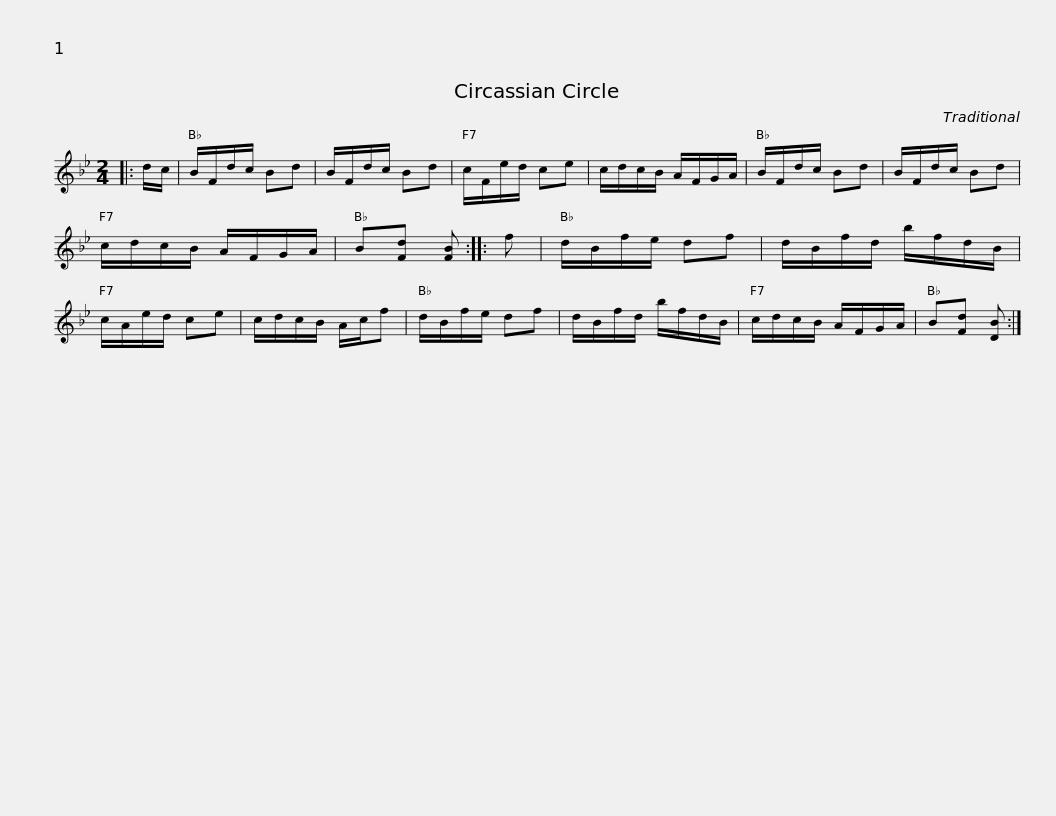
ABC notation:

X:1
L:1/8
M:2/4
I:linebreak $
K:Bb
V:1 treble
V:1
|: d/c/ | B/F/d/c/ Bd | B/F/d/c/ Bd | c/F/e/d/ ce | c/d/c/B/ A/F/G/A/ | %5
 B/F/d/c/ Bd | B/F/d/c/ Bd |$ c/d/c/B/ A/F/G/A/ | B[Fd] [FB] :: f | %10
 d/B/f/e/ df | d/B/f/d/ b/f/d/B/ | c/A/e/d/ ce | c/d/c/B/ A/c/f | d/B/f/e/ df |$ %15
 d/B/f/d/ b/f/d/B/ | c/d/c/B/ A/F/G/A/ | B[Fd] [DB] :| %18
